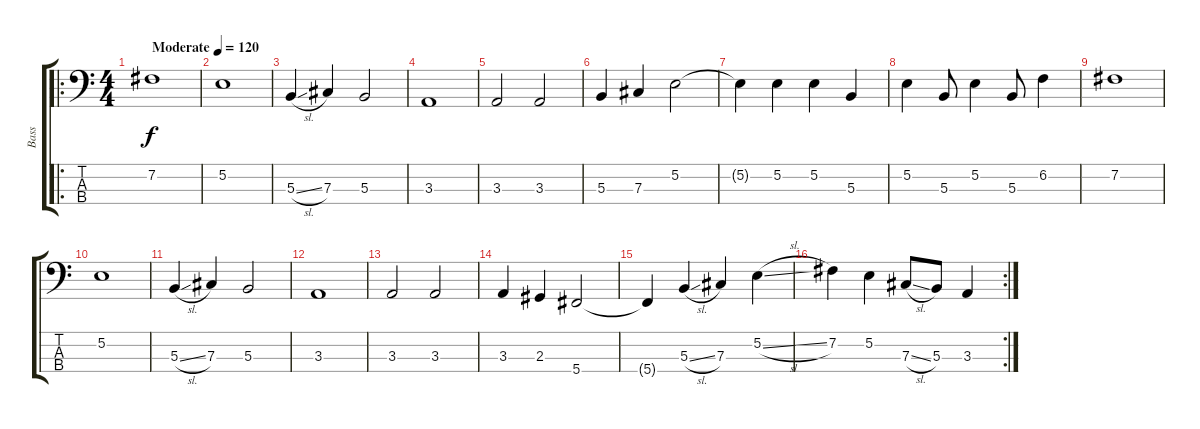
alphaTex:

\track ("Bass" "Bass") {instrument electricguitarjazz}
\staff {score tabs}
\tuning (E2 B1 Gb1 Db1) {hide}
\ro
\ts (4 4)
\tempo (120 "Moderate")
\clef f4
\ks c
7.2.1{dy f instrument electricguitarjazz} |
5.2.1 |
5.3{sl}.4 7.3.4 5.3.2 |
3.3.1 |
3.3.2 3.3.2 |
5.3.4 7.3.4 5.2.2 |
5.2{t}.4 5.2.4 5.2.4 5.3.4 |
5.2.4 5.3.8 5.2.4 5.3.8 6.2.4 |
7.2.1 |
5.2.1 |
5.3{sl}.4 7.3.4 5.3.2 |
3.3.1 |
3.3.2 3.3.2 |
3.3.4 2.3.4 5.4.2 |
5.4{t}.4 5.3{sl}.4 7.3.4 5.2{sl}.4 |
\rc 2
7.2.4 5.2.4 7.3{sl}.8 5.3.8 3.3.4
